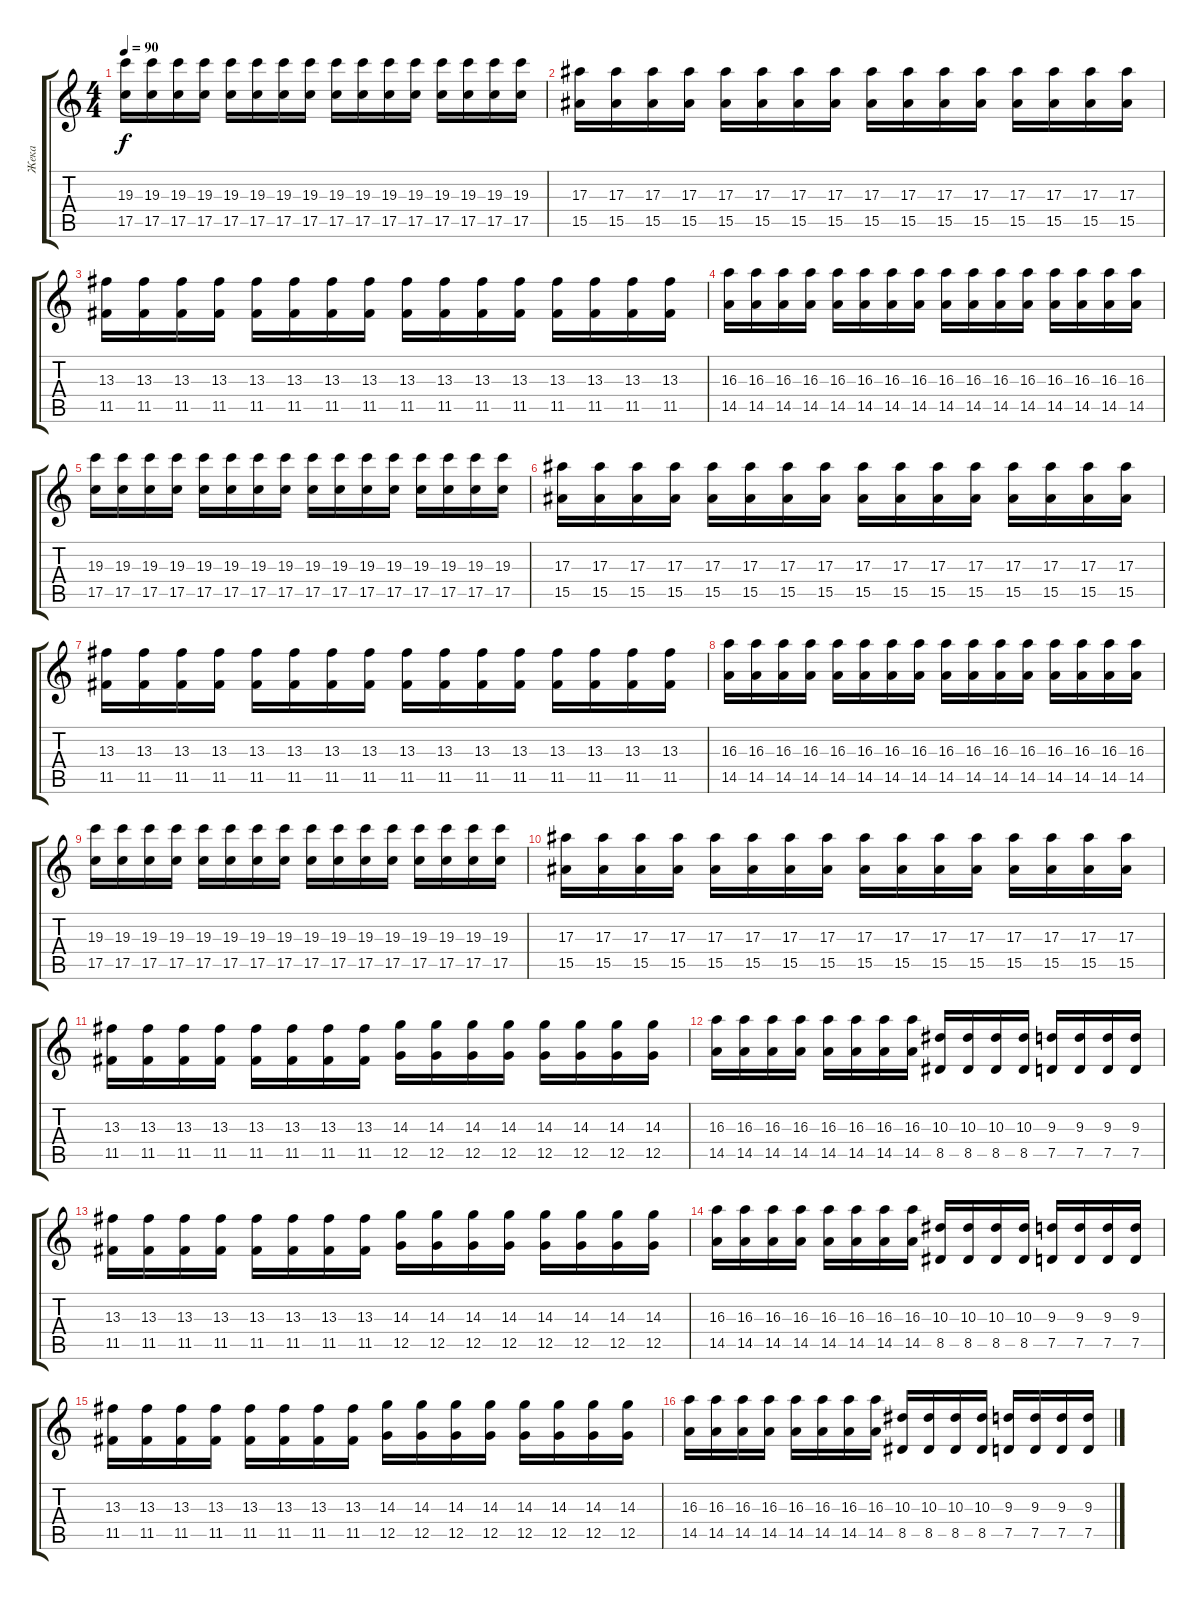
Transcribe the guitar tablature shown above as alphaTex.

\track ("Жека" "Жека") {instrument overdrivenguitar}
\staff {score tabs}
\tuning (D4 A3 F3 C3 G2 C2) {hide}
\ts (4 4)
\tempo 90
\clef g2
\ks c
(19.3 17.5).16{dy f} (19.3 17.5).16 (19.3 17.5).16 (19.3 17.5).16 (19.3 17.5).16 (19.3 17.5).16 (19.3 17.5).16 (19.3 17.5).16 (19.3 17.5).16 (19.3 17.5).16 (19.3 17.5).16 (19.3 17.5).16 (19.3 17.5).16 (19.3 17.5).16 (19.3 17.5).16 (19.3 17.5).16 |
(17.3 15.5).16 (17.3 15.5).16 (17.3 15.5).16 (17.3 15.5).16 (17.3 15.5).16 (17.3 15.5).16 (17.3 15.5).16 (17.3 15.5).16 (17.3 15.5).16 (17.3 15.5).16 (17.3 15.5).16 (17.3 15.5).16 (17.3 15.5).16 (17.3 15.5).16 (17.3 15.5).16 (17.3 15.5).16 |
(13.3 11.5).16 (13.3 11.5).16 (13.3 11.5).16 (13.3 11.5).16 (13.3 11.5).16 (13.3 11.5).16 (13.3 11.5).16 (13.3 11.5).16 (13.3 11.5).16 (13.3 11.5).16 (13.3 11.5).16 (13.3 11.5).16 (13.3 11.5).16 (13.3 11.5).16 (13.3 11.5).16 (13.3 11.5).16 |
(16.3 14.5).16 (16.3 14.5).16 (16.3 14.5).16 (16.3 14.5).16 (16.3 14.5).16 (16.3 14.5).16 (16.3 14.5).16 (16.3 14.5).16 (16.3 14.5).16 (16.3 14.5).16 (16.3 14.5).16 (16.3 14.5).16 (16.3 14.5).16 (16.3 14.5).16 (16.3 14.5).16 (16.3 14.5).16 |
(19.3 17.5).16 (19.3 17.5).16 (19.3 17.5).16 (19.3 17.5).16 (19.3 17.5).16 (19.3 17.5).16 (19.3 17.5).16 (19.3 17.5).16 (19.3 17.5).16 (19.3 17.5).16 (19.3 17.5).16 (19.3 17.5).16 (19.3 17.5).16 (19.3 17.5).16 (19.3 17.5).16 (19.3 17.5).16 |
(17.3 15.5).16 (17.3 15.5).16 (17.3 15.5).16 (17.3 15.5).16 (17.3 15.5).16 (17.3 15.5).16 (17.3 15.5).16 (17.3 15.5).16 (17.3 15.5).16 (17.3 15.5).16 (17.3 15.5).16 (17.3 15.5).16 (17.3 15.5).16 (17.3 15.5).16 (17.3 15.5).16 (17.3 15.5).16 |
(13.3 11.5).16 (13.3 11.5).16 (13.3 11.5).16 (13.3 11.5).16 (13.3 11.5).16 (13.3 11.5).16 (13.3 11.5).16 (13.3 11.5).16 (13.3 11.5).16 (13.3 11.5).16 (13.3 11.5).16 (13.3 11.5).16 (13.3 11.5).16 (13.3 11.5).16 (13.3 11.5).16 (13.3 11.5).16 |
(16.3 14.5).16 (16.3 14.5).16 (16.3 14.5).16 (16.3 14.5).16 (16.3 14.5).16 (16.3 14.5).16 (16.3 14.5).16 (16.3 14.5).16 (16.3 14.5).16 (16.3 14.5).16 (16.3 14.5).16 (16.3 14.5).16 (16.3 14.5).16 (16.3 14.5).16 (16.3 14.5).16 (16.3 14.5).16 |
(19.3 17.5).16 (19.3 17.5).16 (19.3 17.5).16 (19.3 17.5).16 (19.3 17.5).16 (19.3 17.5).16 (19.3 17.5).16 (19.3 17.5).16 (19.3 17.5).16 (19.3 17.5).16 (19.3 17.5).16 (19.3 17.5).16 (19.3 17.5).16 (19.3 17.5).16 (19.3 17.5).16 (19.3 17.5).16 |
(17.3 15.5).16 (17.3 15.5).16 (17.3 15.5).16 (17.3 15.5).16 (17.3 15.5).16 (17.3 15.5).16 (17.3 15.5).16 (17.3 15.5).16 (17.3 15.5).16 (17.3 15.5).16 (17.3 15.5).16 (17.3 15.5).16 (17.3 15.5).16 (17.3 15.5).16 (17.3 15.5).16 (17.3 15.5).16 |
(13.3 11.5).16 (13.3 11.5).16 (13.3 11.5).16 (13.3 11.5).16 (13.3 11.5).16 (13.3 11.5).16 (13.3 11.5).16 (13.3 11.5).16 (14.3 12.5).16 (14.3 12.5).16 (14.3 12.5).16 (14.3 12.5).16 (14.3 12.5).16 (14.3 12.5).16 (14.3 12.5).16 (14.3 12.5).16 |
(16.3 14.5).16 (16.3 14.5).16 (16.3 14.5).16 (16.3 14.5).16 (16.3 14.5).16 (16.3 14.5).16 (16.3 14.5).16 (16.3 14.5).16 (10.3 8.5).16 (10.3 8.5).16 (10.3 8.5).16 (10.3 8.5).16 (9.3 7.5).16 (9.3 7.5).16 (9.3 7.5).16 (9.3 7.5).16 |
(13.3 11.5).16 (13.3 11.5).16 (13.3 11.5).16 (13.3 11.5).16 (13.3 11.5).16 (13.3 11.5).16 (13.3 11.5).16 (13.3 11.5).16 (14.3 12.5).16 (14.3 12.5).16 (14.3 12.5).16 (14.3 12.5).16 (14.3 12.5).16 (14.3 12.5).16 (14.3 12.5).16 (14.3 12.5).16 |
(16.3 14.5).16 (16.3 14.5).16 (16.3 14.5).16 (16.3 14.5).16 (16.3 14.5).16 (16.3 14.5).16 (16.3 14.5).16 (16.3 14.5).16 (10.3 8.5).16 (10.3 8.5).16 (10.3 8.5).16 (10.3 8.5).16 (9.3 7.5).16 (9.3 7.5).16 (9.3 7.5).16 (9.3 7.5).16 |
(13.3 11.5).16 (13.3 11.5).16 (13.3 11.5).16 (13.3 11.5).16 (13.3 11.5).16 (13.3 11.5).16 (13.3 11.5).16 (13.3 11.5).16 (14.3 12.5).16 (14.3 12.5).16 (14.3 12.5).16 (14.3 12.5).16 (14.3 12.5).16 (14.3 12.5).16 (14.3 12.5).16 (14.3 12.5).16 |
(16.3 14.5).16 (16.3 14.5).16 (16.3 14.5).16 (16.3 14.5).16 (16.3 14.5).16 (16.3 14.5).16 (16.3 14.5).16 (16.3 14.5).16 (10.3 8.5).16 (10.3 8.5).16 (10.3 8.5).16 (10.3 8.5).16 (9.3 7.5).16 (9.3 7.5).16 (9.3 7.5).16 (9.3 7.5).16
